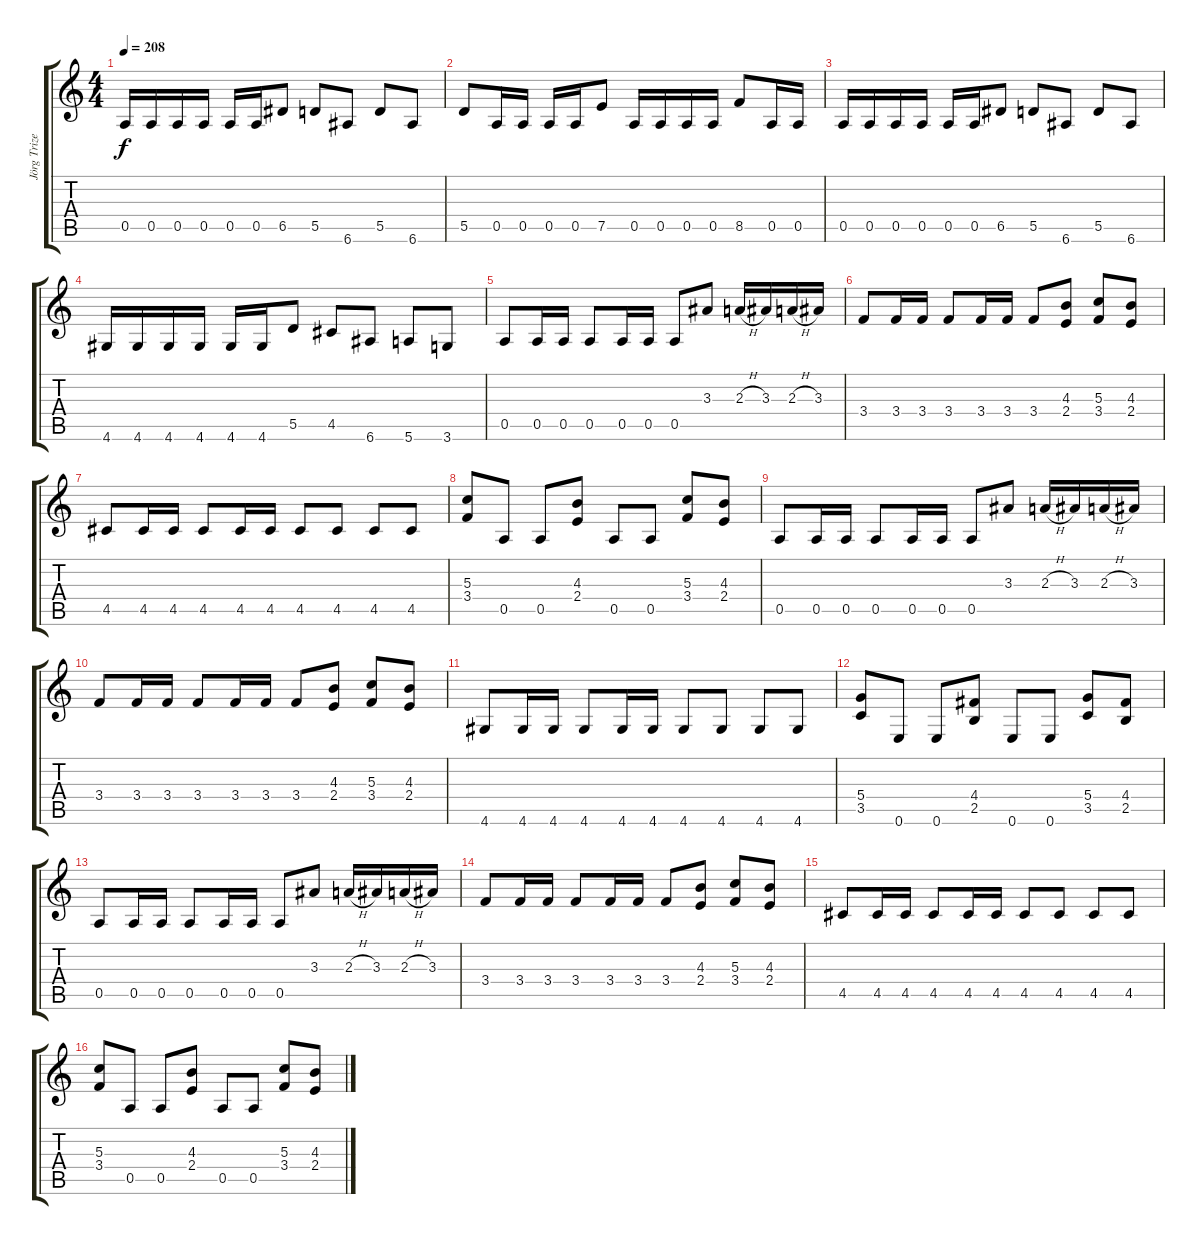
\track ("Jörg Trizebiatowski" "Jörg Trize") {instrument overdrivenguitar}
\staff {score tabs}
\tuning (E4 B3 G3 D3 A2 E2) {hide}
\ts (4 4)
\tempo 208
\clef g2
\ks c
0.5.16{dy f} 0.5.16 0.5.16 0.5.16 0.5.16 0.5.16 6.5.8 5.5.8 6.6.8 5.5.8 6.6.8 |
5.5.8 0.5.16 0.5.16 0.5.16 0.5.16 7.5.8 0.5.16 0.5.16 0.5.16 0.5.16 8.5.8 0.5.16 0.5.16 |
0.5.16 0.5.16 0.5.16 0.5.16 0.5.16 0.5.16 6.5.8 5.5.8 6.6.8 5.5.8 6.6.8 |
4.6.16 4.6.16 4.6.16 4.6.16 4.6.16 4.6.16 5.5.8 4.5.8 6.6.8 5.6.8 3.6.8 |
0.5.8 0.5.16 0.5.16 0.5.8 0.5.16 0.5.16 0.5.8 3.3.8 2.3{h}.16 3.3.16 2.3{h}.16 3.3.16 |
3.4.8 3.4.16 3.4.16 3.4.8 3.4.16 3.4.16 3.4.8 (4.3 2.4).8 (5.3 3.4).8 (4.3 2.4).8 |
4.5.8 4.5.16 4.5.16 4.5.8 4.5.16 4.5.16 4.5.8 4.5.8 4.5.8 4.5.8 |
(5.3 3.4).8 0.5.8 0.5.8 (4.3 2.4).8 0.5.8 0.5.8 (5.3 3.4).8 (4.3 2.4).8 |
0.5.8 0.5.16 0.5.16 0.5.8 0.5.16 0.5.16 0.5.8 3.3.8 2.3{h}.16 3.3.16 2.3{h}.16 3.3.16 |
3.4.8 3.4.16 3.4.16 3.4.8 3.4.16 3.4.16 3.4.8 (4.3 2.4).8 (5.3 3.4).8 (4.3 2.4).8 |
4.6.8 4.6.16 4.6.16 4.6.8 4.6.16 4.6.16 4.6.8 4.6.8 4.6.8 4.6.8 |
(5.4 3.5).8 0.6.8 0.6.8 (4.4 2.5).8 0.6.8 0.6.8 (5.4 3.5).8 (4.4 2.5).8 |
0.5.8 0.5.16 0.5.16 0.5.8 0.5.16 0.5.16 0.5.8 3.3.8 2.3{h}.16 3.3.16 2.3{h}.16 3.3.16 |
3.4.8 3.4.16 3.4.16 3.4.8 3.4.16 3.4.16 3.4.8 (4.3 2.4).8 (5.3 3.4).8 (4.3 2.4).8 |
4.5.8 4.5.16 4.5.16 4.5.8 4.5.16 4.5.16 4.5.8 4.5.8 4.5.8 4.5.8 |
(5.3 3.4).8 0.5.8 0.5.8 (4.3 2.4).8 0.5.8 0.5.8 (5.3 3.4).8 (4.3 2.4).8
